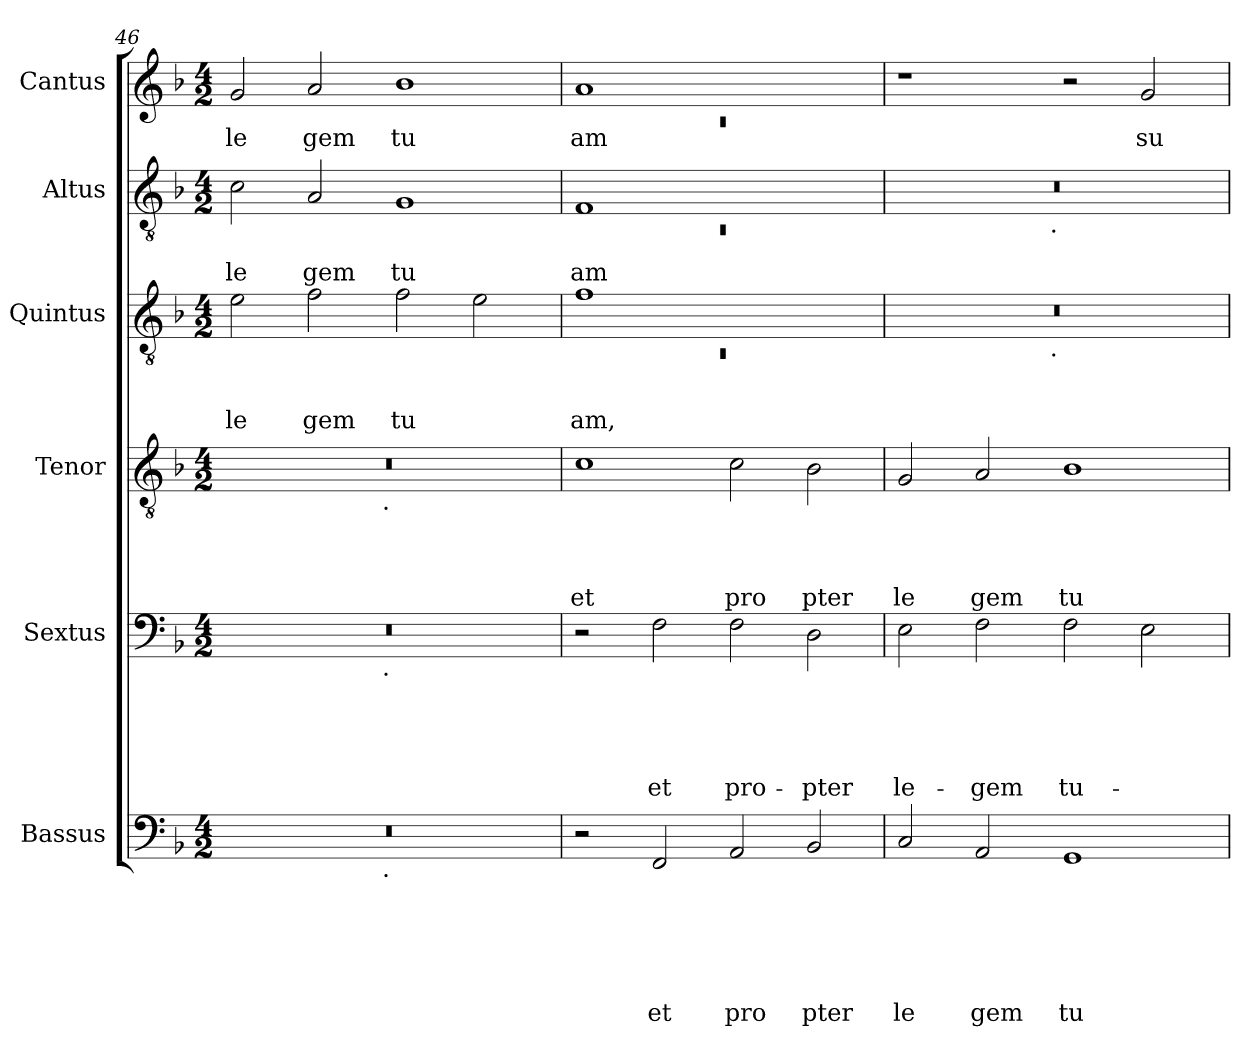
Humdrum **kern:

**kern	**text	**text	**text	**text	**text	**text	**kern	**text	**text	**text	**text	**text	**kern	**text	**text	**text	**text	**kern	**text	**text	**text	**kern	**text	**text	**kern	**text
*part6	*part6	*part6	*part6	*part6	*part6	*part6	*part5	*part5	*part5	*part5	*part5	*part5	*part4	*part4	*part4	*part4	*part4	*part3	*part3	*part3	*part3	*part2	*part2	*part2	*part1	*part1
*staff6	*staff6	*staff6	*staff6	*staff6	*staff6	*staff6	*staff5	*staff5	*staff5	*staff5	*staff5	*staff5	*staff4	*staff4	*staff4	*staff4	*staff4	*staff3	*staff3	*staff3	*staff3	*staff2	*staff2	*staff2	*staff1	*staff1
*I"Bassus	*	*	*	*	*	*	*I"Sextus	*	*	*	*	*	*I"Tenor	*	*	*	*	*I"Quintus	*	*	*	*I"Altus	*	*	*I"Cantus	*
*I'Bassus	*	*	*	*	*	*	*I'Sextus	*	*	*	*	*	*I'Tenor	*	*	*	*	*I'Quintus	*	*	*	*I'Altus	*	*	*I'Cantus	*
*clefF4	*	*	*	*	*	*	*clefF4	*	*	*	*	*	*clefGv2	*	*	*	*	*clefGv2	*	*	*	*clefGv2	*	*	*clefG2	*
*k[b-]	*	*	*	*	*	*	*k[b-]	*	*	*	*	*	*k[b-]	*	*	*	*	*k[b-]	*	*	*	*k[b-]	*	*	*k[b-]	*
*F:	*	*	*	*	*	*	*F:	*	*	*	*	*	*F:	*	*	*	*	*F:	*	*	*	*F:	*	*	*F:	*
*M4/2	*	*	*	*	*	*	*M4/2	*	*	*	*	*	*M4/2	*	*	*	*	*M4/2	*	*	*	*M4/2	*	*	*M4/2	*
=46	=46	=46	=46	=46	=46	=46	=46	=46	=46	=46	=46	=46	=46	=46	=46	=46	=46	=46	=46	=46	=46	=46	=46	=46	=46	=46
!	!	!	!	!	!	!	!	!	!	!	!	!	!	!	!	!	!	!	!	!	!LO:LY:b	!	!	!LO:LY:b	!	!LO:LY:b
*^	*	*	*	*	*	*	*^	*	*	*	*	*	*^	*	*	*	*	*	*	*	*	*	*	*	*	*
0r	2ryy	.	.	.	.	.	.	0r	2ryy	.	.	.	.	.	0r	2ryy	.	.	.	.	2e\	.	.	le	2c\	.	le	2g/	le
!	!	!	!	!	!	!	!	!	!	!	!	!	!	!	!	!	!	!	!	!	!	!	!	!LO:LY:b	!	!	!LO:LY:b	!	!LO:LY:b
.	4...ryy	.	.	.	.	.	.	.	4...ryy	.	.	.	.	.	.	4...ryy	.	.	.	.	2f\	.	.	gem	2A/	.	gem	2a/	gem
!	!	!	!	!	!	!	!	!	!	!	!	!	!	!	!	!LO:TX:b:t=.	!	!	!	!	!	!	!	!	!	!	!	!	!
!	!	!	!	!	!	!	!	!	!LO:TX:b:t=.	!	!	!	!	!	!	!	!	!	!	!	!	!	!	!	!	!	!	!	!
!	!LO:TX:b:t=.	!	!	!	!	!	!	!	!	!	!	!	!	!	!	!	!	!	!	!	!	!	!	!	!	!	!	!	!
.	1ryy	.	.	.	.	.	.	.	1ryy	.	.	.	.	.	.	1ryy	.	.	.	.	.	.	.	.	.	.	.	.	.
!	!	!	!	!	!	!	!	!	!	!	!	!	!	!	!	!	!	!	!	!	!	!	!	!LO:LY:b	!	!	!LO:LY:b	!	!LO:LY:b
.	.	.	.	.	.	.	.	.	.	.	.	.	.	.	.	.	.	.	.	.	2f\	.	.	tu	1G	.	tu	1b-	tu
.	.	.	.	.	.	.	.	.	.	.	.	.	.	.	.	.	.	.	.	.	2e\	.	.	.	.	.	.	.	.
.	32ryy	.	.	.	.	.	.	.	32ryy	.	.	.	.	.	.	32ryy	.	.	.	.	.	.	.	.	.	.	.	.	.
=47	=47	=47	=47	=47	=47	=47	=47	=47	=47	=47	=47	=47	=47	=47	=47	=47	=47	=47	=47	=47	=47	=47	=47	=47	=47	=47	=47	=47	=47
*	*	*	*	*	*	*	*	*	*	*	*	*	*	*	*	*	*	*	*	*	*^	*	*	*	*^	*	*	*^	*
!	!	!	!	!	!	!	!	!	!	!	!	!	!	!	!	!	!	!	!	!LO:LY:b	!	!LO:N:vis=1	!	!	!LO:LY:b	!	!LO:N:vis=1	!	!LO:LY:b	!	!LO:N:vis=1	!LO:LY:b
*v	*v	*	*	*	*	*	*	*	*	*	*	*	*	*	*v	*v	*	*	*	*	*	*	*	*	*	*	*	*	*	*	*	*
*	*	*	*	*	*	*	*v	*v	*	*	*	*	*	*	*	*	*	*	*	*	*	*	*	*	*	*	*	*	*	*
2r	.	.	.	.	.	.	2r	.	.	.	.	.	1c	.	.	.	et	1f	0rC	.	.	am,	1F	0rC	.	am	1a	0rc	am
!	!	!	!	!	!	!LO:LY:b	!	!	!	!	!	!LO:LY:b	!	!	!	!	!	!	!	!	!	!	!	!	!	!	!	!	!
2FF/	.	.	.	.	.	et	2F\	.	.	.	.	et	.	.	.	.	.	.	.	.	.	.	.	.	.	.	.	.	.
!	!	!	!	!	!	!LO:LY:b	!	!	!	!	!	!LO:LY:b	!	!	!	!	!LO:LY:b	!	!	!	!	!	!	!	!	!	!	!	!
2AA/	.	.	.	.	.	pro	2F\	.	.	.	.	pro-	2c\	.	.	.	pro	1ryy	.	.	.	.	1ryy	.	.	.	1ryy	.	.
!	!	!	!	!	!	!LO:LY:b	!	!	!	!	!	!LO:LY:b	!	!	!	!	!LO:LY:b	!	!	!	!	!	!	!	!	!	!	!	!
2BB-/	.	.	.	.	.	pter	2D\	.	.	.	.	-pter	2B-\	.	.	.	pter	.	.	.	.	.	.	.	.	.	.	.	.
*	*	*	*	*	*	*	*	*	*	*	*	*	*	*	*	*	*	*	*	*	*	*	*	*	*	*	*v	*v	*
=48	=48	=48	=48	=48	=48	=48	=48	=48	=48	=48	=48	=48	=48	=48	=48	=48	=48	=48	=48	=48	=48	=48	=48	=48	=48	=48	=48	=48
!	!	!	!	!	!	!LO:LY:b	!	!	!	!	!	!LO:LY:b	!	!	!	!	!LO:LY:b	!	!	!	!	!	!	!	!	!	!	!
2C/	.	.	.	.	.	le	2E\	.	.	.	.	le-	2G/	.	.	.	le	0r	2ryy	.	.	.	0r	2ryy	.	.	1r	.
!	!	!	!	!	!	!LO:LY:b	!	!	!	!	!	!LO:LY:b	!	!	!	!	!LO:LY:b	!	!	!	!	!	!	!	!	!	!	!
2AA/	.	.	.	.	.	gem	2F\	.	.	.	.	-gem	2A/	.	.	.	gem	.	4...ryy	.	.	.	.	4...ryy	.	.	.	.
!	!	!	!	!	!	!	!	!	!	!	!	!	!	!	!	!	!	!	!	!	!	!	!	!LO:TX:b:t=.	!	!	!	!
!	!	!	!	!	!	!	!	!	!	!	!	!	!	!	!	!	!	!	!LO:TX:b:t=.	!	!	!	!	!	!	!	!	!
.	.	.	.	.	.	.	.	.	.	.	.	.	.	.	.	.	.	.	1ryy	.	.	.	.	1ryy	.	.	.	.
!	!	!	!	!	!	!LO:LY:b	!	!	!	!	!	!LO:LY:b	!	!	!	!	!LO:LY:b	!	!	!	!	!	!	!	!	!	!	!
1GG	.	.	.	.	.	tu	2F\	.	.	.	.	tu-	1B-	.	.	.	tu	.	.	.	.	.	.	.	.	.	2r	.
!	!	!	!	!	!	!	!	!	!	!	!	!	!	!	!	!	!	!	!	!	!	!	!	!	!	!	!	!LO:LY:b
.	.	.	.	.	.	.	2E\	.	.	.	.	.	.	.	.	.	.	.	.	.	.	.	.	.	.	.	2g/	su
.	.	.	.	.	.	.	.	.	.	.	.	.	.	.	.	.	.	.	32ryy	.	.	.	.	32ryy	.	.	.	.
*	*	*	*	*	*	*	*	*	*	*	*	*	*	*	*	*	*	*v	*v	*	*	*	*	*	*	*	*	*
*	*	*	*	*	*	*	*	*	*	*	*	*	*	*	*	*	*	*	*	*	*	*v	*v	*	*	*	*
=	=	=	=	=	=	=	=	=	=	=	=	=	=	=	=	=	=	=	=	=	=	=	=	=	=	=
*-	*-	*-	*-	*-	*-	*-	*-	*-	*-	*-	*-	*-	*-	*-	*-	*-	*-	*-	*-	*-	*-	*-	*-	*-	*-	*-
